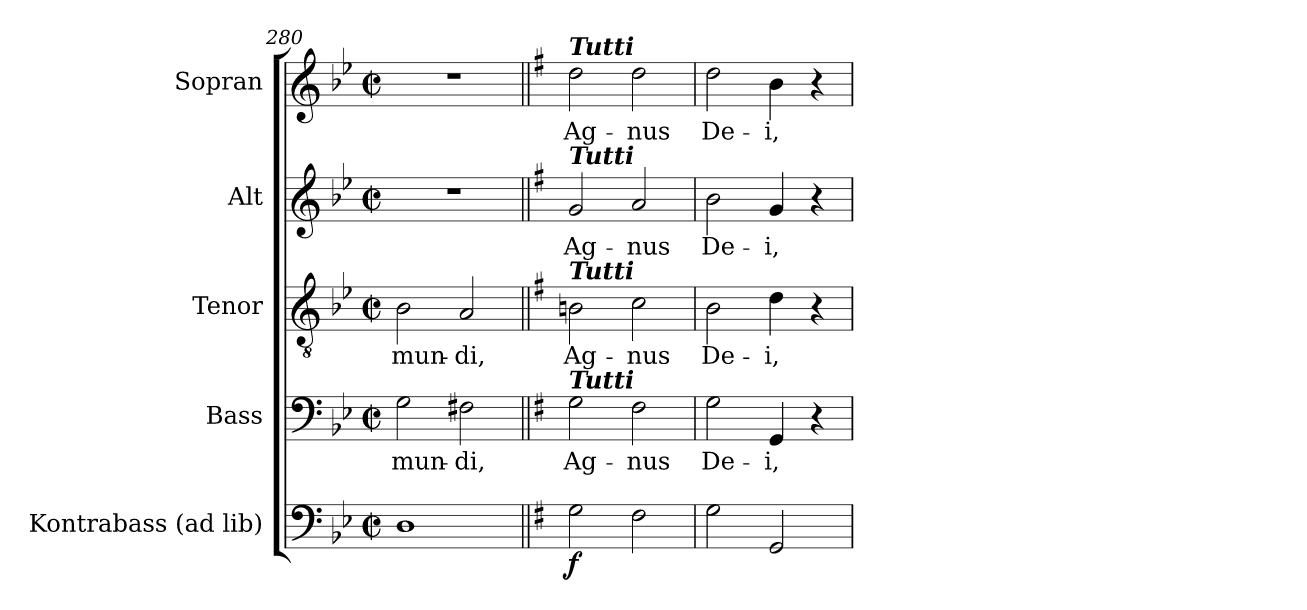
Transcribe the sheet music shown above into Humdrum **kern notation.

**kern	**dynam	**kern	**text	**kern	**text	**kern	**text	**kern	**text
*part5	*part5	*part4	*part4	*part3	*part3	*part2	*part2	*part1	*part1
*staff5	*staff5	*staff4	*staff4	*staff3	*staff3	*staff2	*staff2	*staff1	*staff1
*I"Kontrabass (ad lib)	*	*I"Bass	*	*I"Tenor	*	*I"Alt	*	*I"Sopran	*
*I'Kb.	*	*I'B.	*	*I'T.	*	*I'A.	*	*I'S.	*
*clefF4	*	*clefF4	*	*clefGv2	*	*clefG2	*	*clefG2	*
*ITrd7c12	*	*	*	*	*	*	*	*	*
*k[b-e-]	*	*k[b-e-]	*	*k[b-e-]	*	*k[b-e-]	*	*k[b-e-]	*
*B-:	*	*B-:	*	*B-:	*	*B-:	*	*B-:	*
*M2/2	*	*M2/2	*	*M2/2	*	*M2/2	*	*M2/2	*
*met(c|)	*	*met(c|)	*	*met(c|)	*	*met(c|)	*	*met(c|)	*
=280	=280	=280	=280	=280	=280	=280	=280	=280	=280
!	!	!	!LO:LY:b	!	!LO:LY:b	!	!	!	!
1DD	.	2G\	mun-	2B-\	mun-	1r	.	1r	.
!	!	!	!LO:LY:b	!	!LO:LY:b	!	!	!	!
.	.	2F#X\	-di,	2A/	-di,	.	.	.	.
!!LO:PB:g=z
=281||	=281||	=281||	=281||	=281||	=281||	=281||	=281||	=281||	=281||
*k[f#]	*	*k[f#]	*	*k[f#]	*	*k[f#]	*	*k[f#]	*
*G:	*	*G:	*	*G:	*	*G:	*	*G:	*
!	!	!	!	!	!	!	!	!LO:TX:a:Bi:t=Tutti	!
!	!	!	!	!	!	!LO:TX:a:Bi:t=Tutti	!	!	!
!	!	!	!	!LO:TX:a:Bi:t=Tutti	!	!	!	!	!
!	!	!LO:TX:a:Bi:t=Tutti	!	!	!	!	!	!	!
!	!LO:DY:b	!	!LO:LY:b	!	!LO:LY:b	!	!LO:LY:b	!	!LO:LY:b
2GG\	f	2G\	Ag-	2Bn\	Ag-	2g/	Ag-	2dd\	Ag-
!	!	!	!LO:LY:b	!	!LO:LY:b	!	!LO:LY:b	!	!LO:LY:b
2FF#\	.	2F#\	-nus	2c\	-nus	2a/	-nus	2dd\	-nus
=282	=282	=282	=282	=282	=282	=282	=282	=282	=282
!	!	!	!LO:LY:b	!	!LO:LY:b	!	!LO:LY:b	!	!LO:LY:b
2GG\	.	2G\	De-	2B\	De-	2b\	De-	2dd\	De-
!	!	!	!LO:LY:b	!	!LO:LY:b	!	!LO:LY:b	!	!LO:LY:b
2GGG/	.	4GG/	-i,	4d\	-i,	4g/	-i,	4b\	-i,
.	.	4r	.	4r	.	4r	.	4r	.
=	=	=	=	=	=	=	=	=	=
*-	*-	*-	*-	*-	*-	*-	*-	*-	*-
